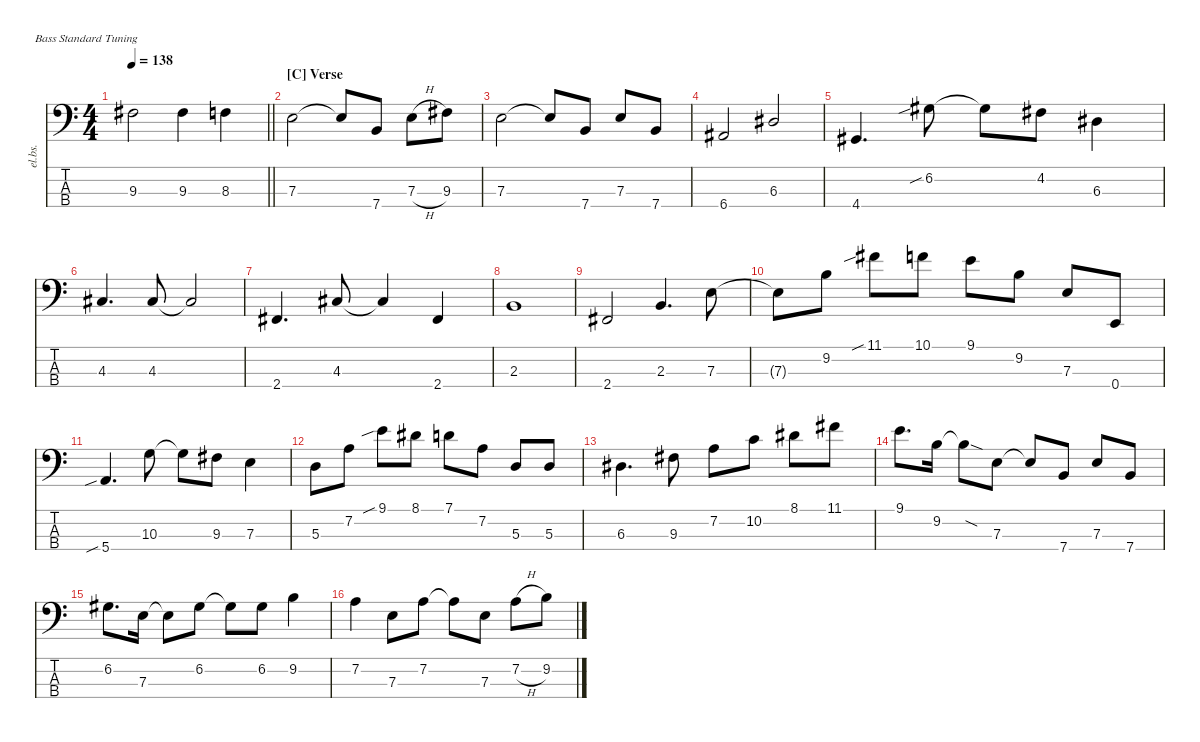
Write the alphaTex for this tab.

\defaultSystemsLayout 4
\hideDynamics
\bracketExtendMode nobrackets
\track ("Electric Bass" "el.bs.") {instrument electricbassfinger}
\staff {score tabs}
\tuning (G2 D2 A1 E1)
\ts (4 4)
\tempo 138
\clef f4
\barLineRight lightlight
\ks c
9.3{acc #}.2{dy mf beam Down} 9.3{acc #}.4{beam Down} 8.3.4{beam Down} |
\section ("C" "Verse")
7.3.2{beam Down} 7.3{t}.8{beam Up} 7.4.8{beam Up} 7.3{h}.8{beam Down} 9.3{acc #}.8{beam Down} |
7.3.2{beam Down} 7.3{t}.8{beam Up} 7.4.8{beam Up} 7.3.8{beam Up} 7.4.8{beam Up} |
6.4{acc #}.2{beam Up} 6.3{acc #}.2{beam Up} |
4.4{acc #}.4{d beam Up} 6.2{sib acc #}.8{beam Down} 6.2{t acc #}.8{beam Down} 4.2{acc #}.8{beam Down} 6.3{acc #}.4{beam Down} |
4.3{acc #}.4{d beam Up} 4.3{acc #}.8{beam Up} 4.3{t acc #}.2{beam Up} |
2.4{acc #}.4{d beam Up} 4.3{acc #}.8{beam Up} 4.3{t acc #}.4{beam Up} 2.4{acc #}.4{beam Up} |
2.3.1{beam Up} |
2.4{acc #}.2{beam Up} 2.3.4{d beam Up} 7.3.8{beam Down} |
7.3{t}.8{beam Down} 9.2.8{beam Down} 11.1{sib acc #}.8{beam Down} 10.1.8{beam Down} 9.1.8{beam Down} 9.2.8{beam Down} 7.3.8{beam Up} 0.4.8{beam Up} |
5.4{sib}.4{d beam Up} 10.3.8{beam Down} 10.3{t}.8{beam Down} 9.3{acc #}.8{beam Down} 7.3.4{beam Down} |
5.3.8{beam Down} 7.2.8{beam Down} 9.1{sib}.8{beam Down} 8.1{acc #}.8{beam Down} 7.1.8{beam Down} 7.2.8{beam Down} 5.3.8{beam Up} 5.3.8{beam Up} |
6.3{acc #}.4{d beam Down} 9.3{acc #}.8{beam Down} 7.2.8{beam Down} 10.2.8{beam Down} 8.1{acc #}.8{beam Down} 11.1{acc #}.8{beam Down} |
9.1.8{d beam Down} 9.2.16{beam Down} 9.2{sod t}.8{beam Down} 7.3.8{beam Down} 7.3{t}.8{beam Up} 7.4.8{beam Up} 7.3.8{beam Up} 7.4.8{beam Up} |
6.2{acc #}.8{d beam Down} 7.3.16{beam Down} 7.3{t}.8{beam Down} 6.2{acc #}.8{beam Down} 6.2{t acc #}.8{beam Down} 6.2{acc #}.8{beam Down} 9.2.4{beam Down} |
7.2.4{beam Down} 7.3.8{beam Down} 7.2.8{beam Down} 7.2{t}.8{beam Down} 7.3.8{beam Down} 7.2{h}.8{beam Down} 9.2.8{beam Down}
